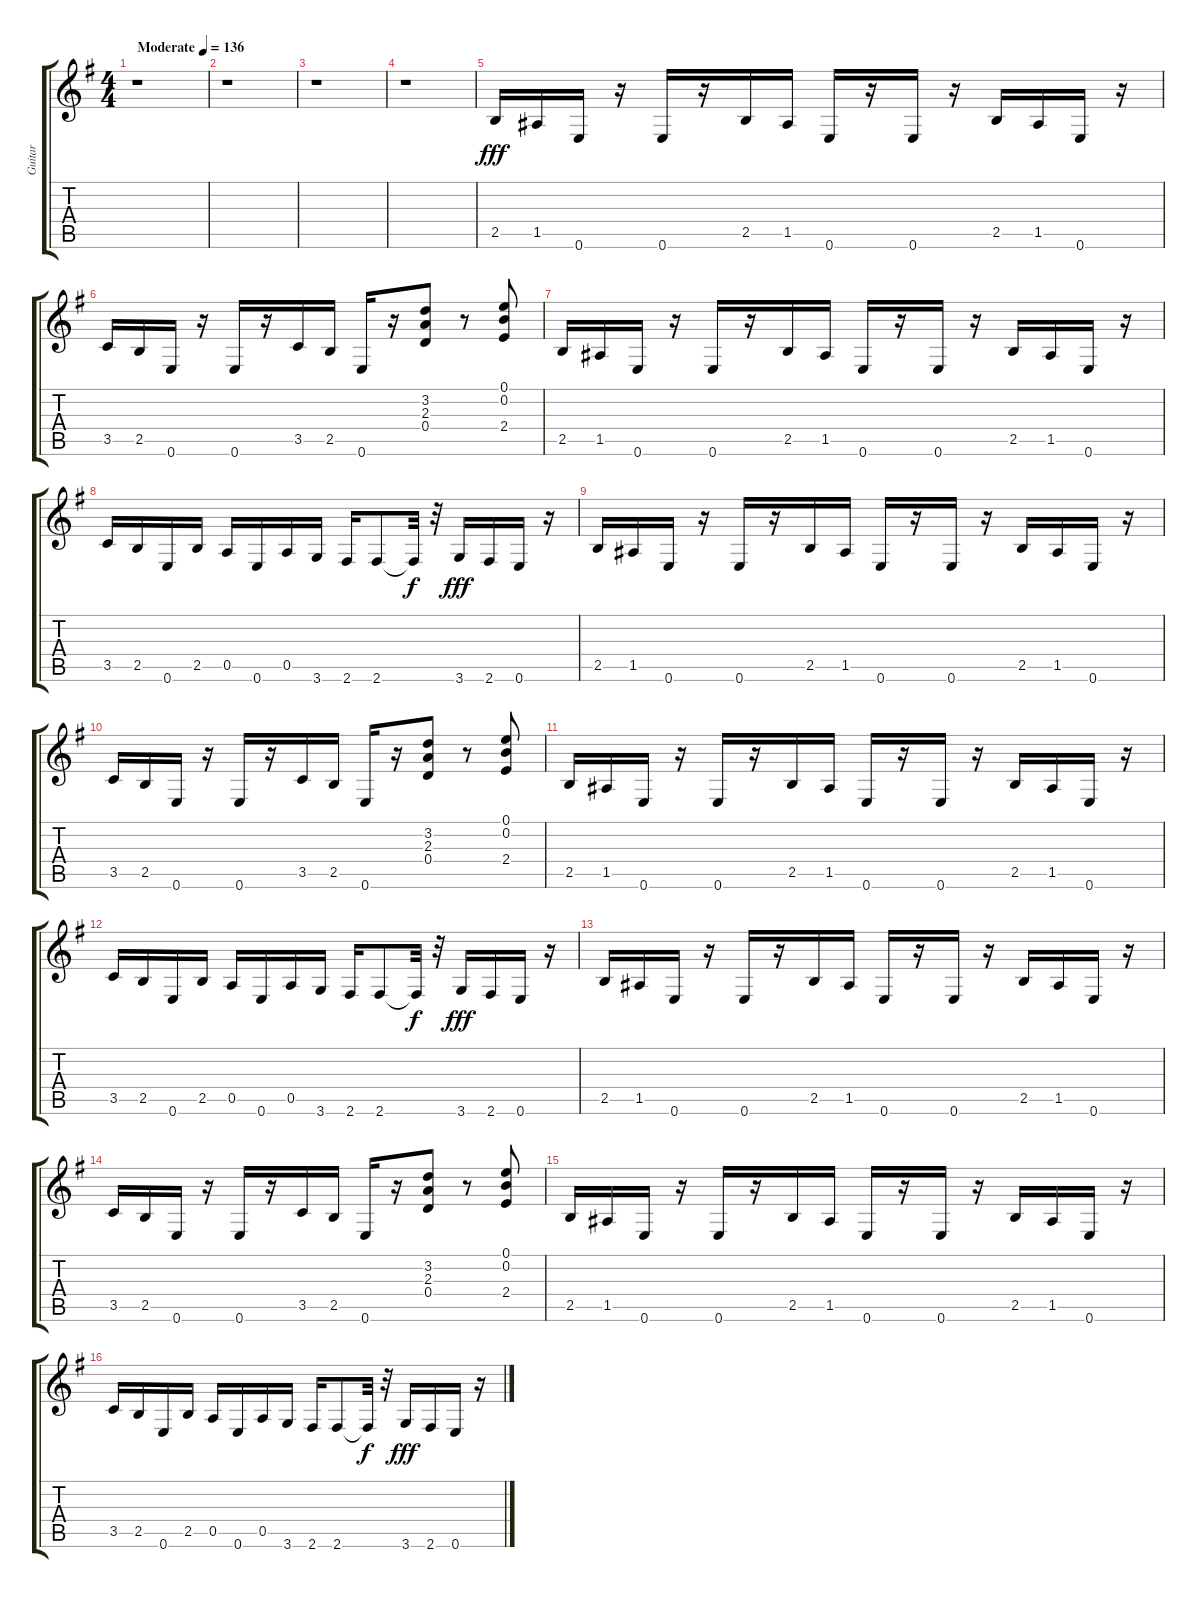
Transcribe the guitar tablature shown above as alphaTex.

\track ("Guitar" "Guitar") {instrument distortionguitar}
\staff {score tabs}
\tuning (E4 B3 G3 D3 A2 E2) {hide}
\ts (4 4)
\tempo (136 "Moderate")
\clef g2
\ks eminor
r.1{dy fff instrument distortionguitar} |
r.1 |
r.1 |
r.1 |
2.5.16 1.5.16 0.6.16 r.16 0.6.16 r.16 2.5.16 1.5.16 0.6.16 r.16 0.6.16 r.16 2.5.16 1.5.16 0.6.16 r.16 |
3.5.16 2.5.16 0.6.16 r.16 0.6.16 r.16 3.5.16 2.5.16 0.6.16 r.16 (3.2 2.3 0.4).8 r.8 (0.1 0.2 2.4).8 |
2.5.16 1.5.16 0.6.16 r.16 0.6.16 r.16 2.5.16 1.5.16 0.6.16 r.16 0.6.16 r.16 2.5.16 1.5.16 0.6.16 r.16 |
3.5.16 2.5.16 0.6.16 2.5.16 0.5.16 0.6.16 0.5.16 3.6.16 2.6.16 2.6.8 2.6{t}.32{dy f} r.32 3.6.16{dy fff} 2.6.16 0.6.16 r.16 |
2.5.16 1.5.16 0.6.16 r.16 0.6.16 r.16 2.5.16 1.5.16 0.6.16 r.16 0.6.16 r.16 2.5.16 1.5.16 0.6.16 r.16 |
3.5.16 2.5.16 0.6.16 r.16 0.6.16 r.16 3.5.16 2.5.16 0.6.16 r.16 (3.2 2.3 0.4).8 r.8 (0.1 0.2 2.4).8 |
2.5.16 1.5.16 0.6.16 r.16 0.6.16 r.16 2.5.16 1.5.16 0.6.16 r.16 0.6.16 r.16 2.5.16 1.5.16 0.6.16 r.16 |
3.5.16 2.5.16 0.6.16 2.5.16 0.5.16 0.6.16 0.5.16 3.6.16 2.6.16 2.6.8 2.6{t}.32{dy f} r.32 3.6.16{dy fff} 2.6.16 0.6.16 r.16 |
2.5.16 1.5.16 0.6.16 r.16 0.6.16 r.16 2.5.16 1.5.16 0.6.16 r.16 0.6.16 r.16 2.5.16 1.5.16 0.6.16 r.16 |
3.5.16 2.5.16 0.6.16 r.16 0.6.16 r.16 3.5.16 2.5.16 0.6.16 r.16 (3.2 2.3 0.4).8 r.8 (0.1 0.2 2.4).8 |
2.5.16 1.5.16 0.6.16 r.16 0.6.16 r.16 2.5.16 1.5.16 0.6.16 r.16 0.6.16 r.16 2.5.16 1.5.16 0.6.16 r.16 |
3.5.16 2.5.16 0.6.16 2.5.16 0.5.16 0.6.16 0.5.16 3.6.16 2.6.16 2.6.8 2.6{t}.32{dy f} r.32 3.6.16{dy fff} 2.6.16 0.6.16 r.16
